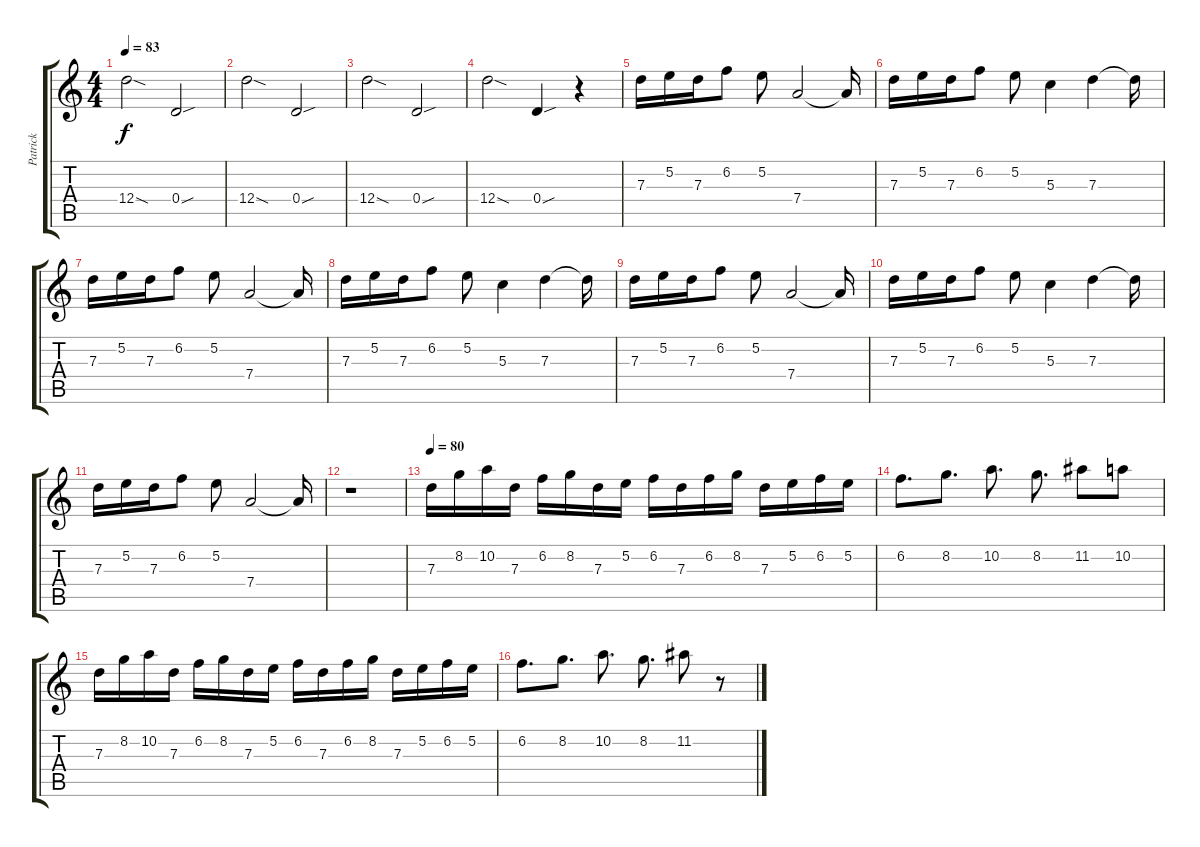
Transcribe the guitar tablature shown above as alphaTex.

\track ("Patrick" "Patrick") {instrument distortionguitar}
\staff {score tabs}
\tuning (E4 B3 G3 D3 A2 D2) {hide}
\ts (4 4)
\tempo 83
\clef g2
\ks c
12.4{sod}.2{dy f} 0.4{sou}.2 |
12.4{sod}.2 0.4{sou}.2 |
12.4{sod}.2 0.4{sou}.2 |
12.4{sod}.2 0.4{sou}.4 r.4 |
7.3.16 5.2.16 7.3.16 6.2.8 5.2.8 7.4.2 7.4{t}.16 |
7.3.16 5.2.16 7.3.16 6.2.8 5.2.8 5.3.4 7.3.4 7.3{t}.16 |
7.3.16 5.2.16 7.3.16 6.2.8 5.2.8 7.4.2 7.4{t}.16 |
7.3.16 5.2.16 7.3.16 6.2.8 5.2.8 5.3.4 7.3.4 7.3{t}.16 |
7.3.16 5.2.16 7.3.16 6.2.8 5.2.8 7.4.2 7.4{t}.16 |
7.3.16 5.2.16 7.3.16 6.2.8 5.2.8 5.3.4 7.3.4 7.3{t}.16 |
7.3.16 5.2.16 7.3.16 6.2.8 5.2.8 7.4.2 7.4{t}.16 |
r.1 |
\tempo 80
7.3.16 8.2.16 10.2.16 7.3.16 6.2.16 8.2.16 7.3.16 5.2.16 6.2.16 7.3.16 6.2.16 8.2.16 7.3.16 5.2.16 6.2.16 5.2.16 |
6.2.8{d} 8.2.8{d} 10.2.8{d} 8.2.8{d} 11.2.8 10.2.8 |
7.3.16 8.2.16 10.2.16 7.3.16 6.2.16 8.2.16 7.3.16 5.2.16 6.2.16 7.3.16 6.2.16 8.2.16 7.3.16 5.2.16 6.2.16 5.2.16 |
6.2.8{d} 8.2.8{d} 10.2.8{d} 8.2.8{d} 11.2.8 r.8
